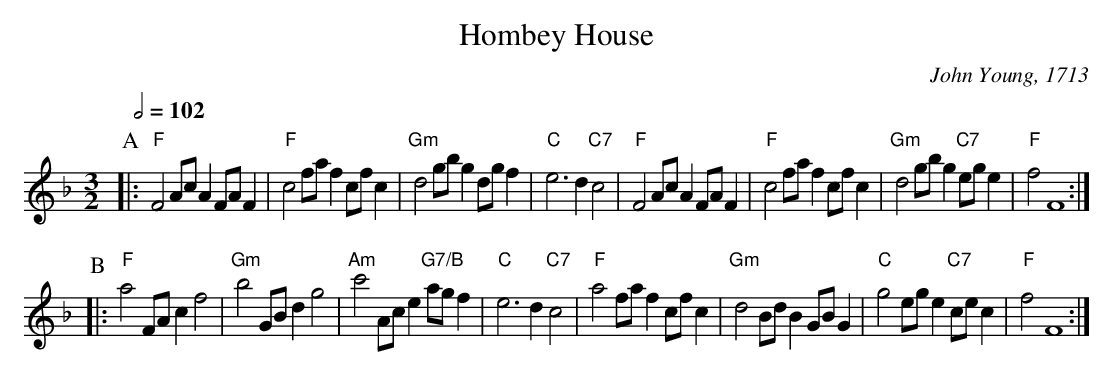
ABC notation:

X:1
T:Hombey House
C:John Young, 1713
L:1/4
M:3/2
Q:1/2=102
K:F
P:A
|: "F"F2 A/c/A F/A/F | "F"c2 f/a/f c/f/c | "Gm"d2 g/b/g d/g/f | "C"e3 d "C7"c2 |\
"F"F2 A/c/A F/A/F | "F"c2 f/a/f c/f/c | "Gm"d2 g/b/g "C7"e/g/e | "F"f2 F4 :|
P:B
|: "F"a2 F/A/c f2 | "Gm"b2 G/B/d g2 | "Am"c'2 A/c/e "G7/B"a/g/f | "C"e3 d "C7"c2 |\
"F"a2 f/a/f c/f/c | "Gm"d2 B/d/B G/B/G | "C"g2 e/g/e "C7"c/e/c | "F"f2 F4 :|
